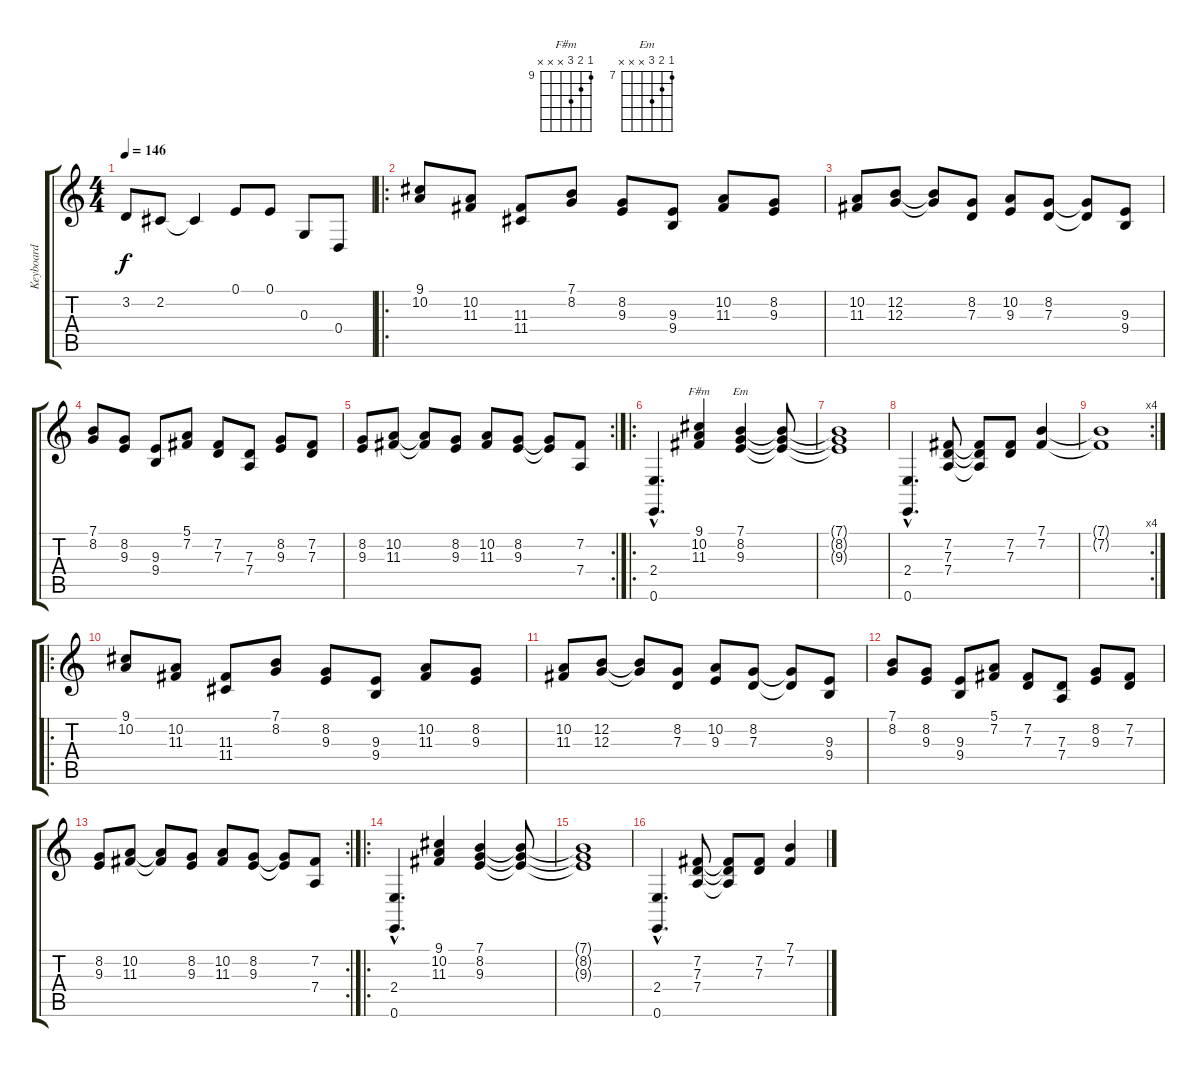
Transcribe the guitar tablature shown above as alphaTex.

\track ("Keyboard" "Keyboard") {instrument rockorgan}
\staff {score tabs}
\tuning (E4 B3 G3 D3 A2 E2) {hide}
\chord ("F#m" 9 10 11 x x x) {firstfret 9}
\chord ("Em" 7 8 9 x x x) {firstfret 7}
\ts (4 4)
\tempo 146
\clef g2
\ks c
3.2.8{dy f} 2.2.8 2.2{t}.4 0.1.8 0.1.8 0.3.8 0.4.8 |
\ro
(9.1 10.2).8 (10.2 11.3).8 (11.3 11.4).8 (7.1 8.2).8 (8.2 9.3).8 (9.3 9.4).8 (10.2 11.3).8 (8.2 9.3).8 |
(10.2 11.3).8 (12.2 12.3).8 (12.2{t} 12.3{t}).8 (8.2 7.3).8 (10.2 9.3).8 (8.2 7.3).8 (8.2{t} 7.3{t}).8 (9.3 9.4).8 |
(7.1 8.2).8 (8.2 9.3).8 (9.3 9.4).8 (5.1 7.2).8 (7.2 7.3).8 (7.3 7.4).8 (8.2 9.3).8 (7.2 7.3).8 |
\rc 2
(8.2 9.3).8 (10.2 11.3).8 (10.2{t} 11.3{t}).8 (8.2 9.3).8 (10.2 11.3).8 (8.2 9.3).8 (8.2{t} 9.3{t}).8 (7.2 7.4).8 |
\ro
(2.4{hac} 0.6{hac}).4{d} (9.1 10.2 11.3).4{ch "F#m"} (7.1 8.2 9.3).4{ch "Em"} (7.1{t} 8.2{t} 9.3{t}).8 |
(7.1{t} 8.2{t} 9.3{t}).1 |
(2.4{hac} 0.6{hac}).4{d} (7.2 7.3 7.4).8 (7.2{t} 7.3{t} 7.4{t}).8 (7.2 7.3).8 (7.1 7.2).4 |
\rc 4
(7.1{t} 7.2{t}).1 |
\ro
(9.1 10.2).8 (10.2 11.3).8 (11.3 11.4).8 (7.1 8.2).8 (8.2 9.3).8 (9.3 9.4).8 (10.2 11.3).8 (8.2 9.3).8 |
(10.2 11.3).8 (12.2 12.3).8 (12.2{t} 12.3{t}).8 (8.2 7.3).8 (10.2 9.3).8 (8.2 7.3).8 (8.2{t} 7.3{t}).8 (9.3 9.4).8 |
(7.1 8.2).8 (8.2 9.3).8 (9.3 9.4).8 (5.1 7.2).8 (7.2 7.3).8 (7.3 7.4).8 (8.2 9.3).8 (7.2 7.3).8 |
\rc 2
(8.2 9.3).8 (10.2 11.3).8 (10.2{t} 11.3{t}).8 (8.2 9.3).8 (10.2 11.3).8 (8.2 9.3).8 (8.2{t} 9.3{t}).8 (7.2 7.4).8 |
\ro
(2.4{hac} 0.6{hac}).4{d} (9.1 10.2 11.3).4 (7.1 8.2 9.3).4 (7.1{t} 8.2{t} 9.3{t}).8 |
(7.1{t} 8.2{t} 9.3{t}).1 |
(2.4{hac} 0.6{hac}).4{d} (7.2 7.3 7.4).8 (7.2{t} 7.3{t} 7.4{t}).8 (7.2 7.3).8 (7.1 7.2).4
